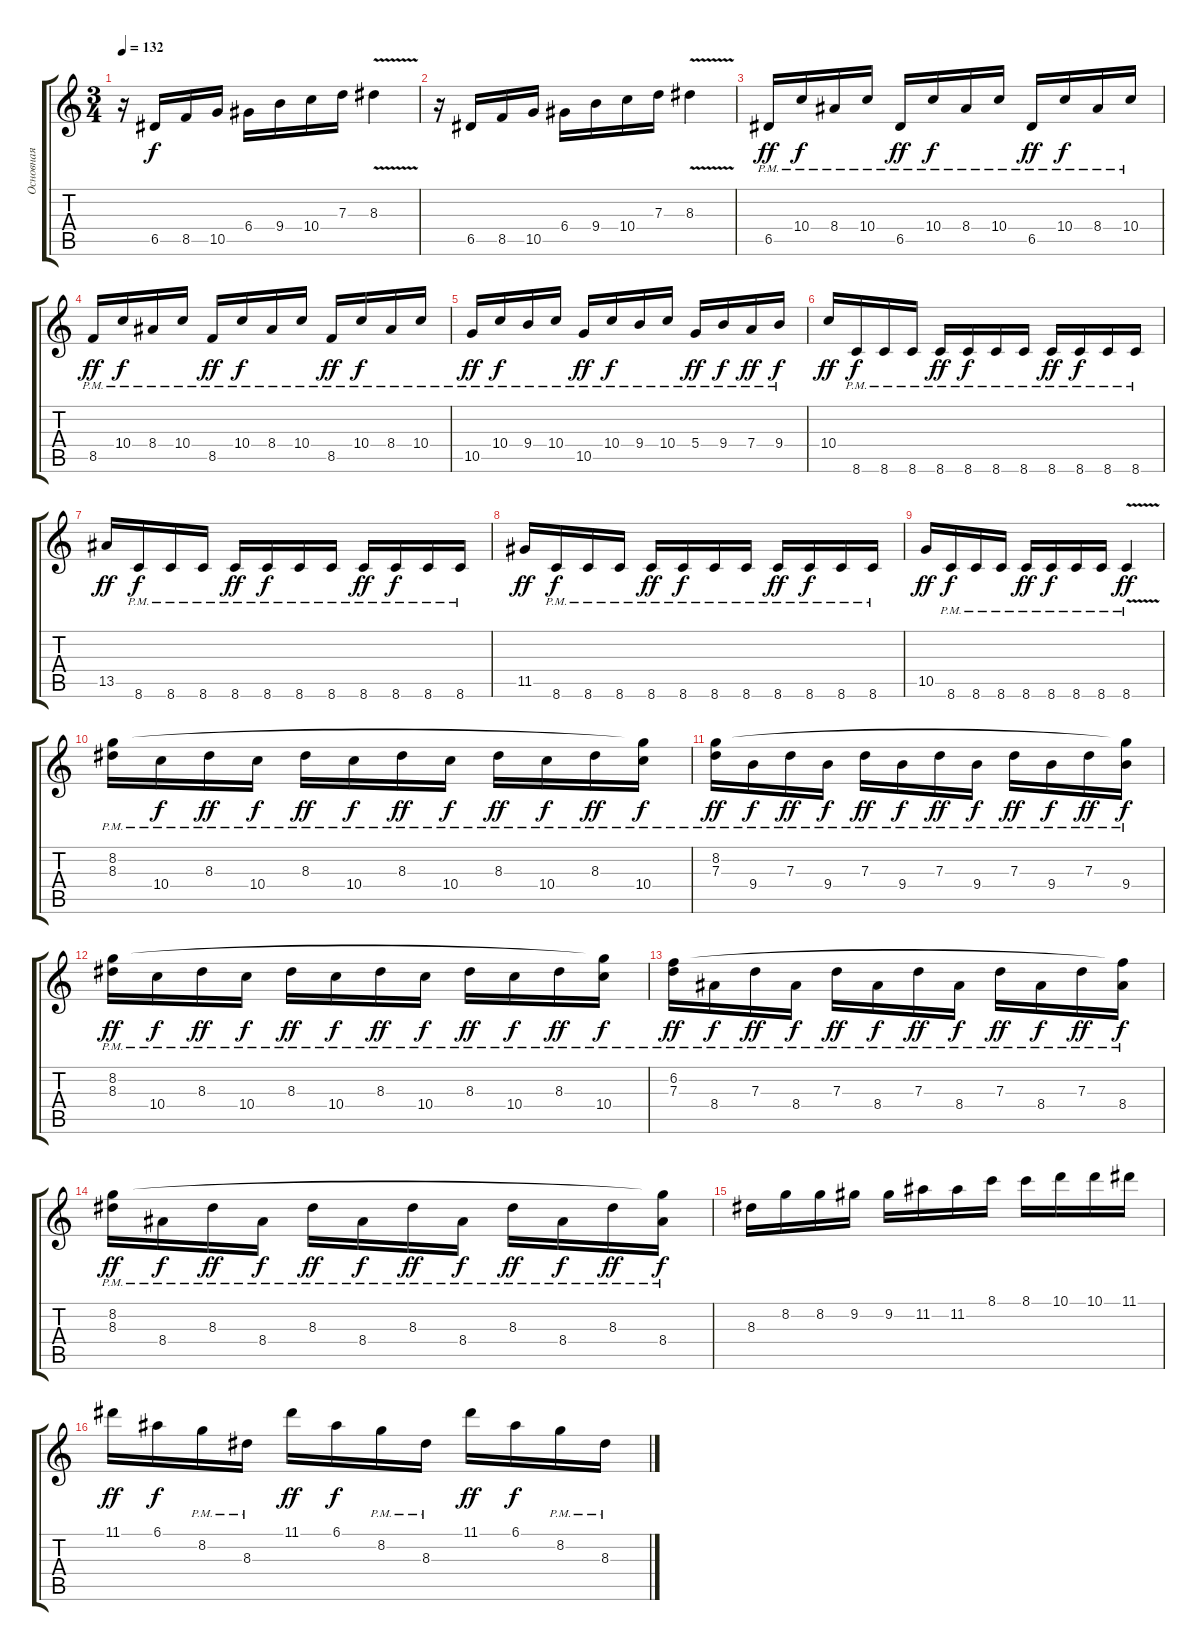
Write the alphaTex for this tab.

\track ("Основная" "Основная") {instrument acousticguitarsteel}
\staff {score tabs}
\tuning (E4 B3 G3 D3 A2 E2) {hide}
\ts (3 4)
\tempo 132
\clef g2
\ks c
r.16{dy f} 6.5.16 8.5.16 10.5.16 6.4.16 9.4.16 10.4.16 7.3.16 8.3{v}.4 |
r.16 6.5.16 8.5.16 10.5.16 6.4.16 9.4.16 10.4.16 7.3.16 8.3{v}.4 |
6.5{pm}.16{dy ff} 10.4{pm}.16{dy f} 8.4{pm}.16 10.4{pm}.16 6.5{pm}.16{dy ff} 10.4{pm}.16{dy f} 8.4{pm}.16 10.4{pm}.16 6.5{pm}.16{dy ff} 10.4{pm}.16{dy f} 8.4{pm}.16 10.4{pm}.16 |
8.5{pm}.16{dy ff} 10.4{pm}.16{dy f} 8.4{pm}.16 10.4{pm}.16 8.5{pm}.16{dy ff} 10.4{pm}.16{dy f} 8.4{pm}.16 10.4{pm}.16 8.5{pm}.16{dy ff} 10.4{pm}.16{dy f} 8.4{pm}.16 10.4{pm}.16 |
10.5{pm}.16{dy ff} 10.4{pm}.16{dy f} 9.4{pm}.16 10.4{pm}.16 10.5{pm}.16{dy ff} 10.4{pm}.16{dy f} 9.4{pm}.16 10.4{pm}.16 5.4{pm}.16{dy ff} 9.4{pm}.16{dy f} 7.4{pm}.16{dy ff} 9.4{pm}.16{dy f} |
10.4.16{dy ff} 8.6{pm}.16{dy f} 8.6{pm}.16 8.6{pm}.16 8.6{pm}.16{dy ff} 8.6{pm}.16{dy f} 8.6{pm}.16 8.6{pm}.16 8.6{pm}.16{dy ff} 8.6{pm}.16{dy f} 8.6{pm}.16 8.6{pm}.16 |
13.5.16{dy ff} 8.6{pm}.16{dy f} 8.6{pm}.16 8.6{pm}.16 8.6{pm}.16{dy ff} 8.6{pm}.16{dy f} 8.6{pm}.16 8.6{pm}.16 8.6{pm}.16{dy ff} 8.6{pm}.16{dy f} 8.6{pm}.16 8.6{pm}.16 |
11.5.16{dy ff} 8.6{pm}.16{dy f} 8.6{pm}.16 8.6{pm}.16 8.6{pm}.16{dy ff} 8.6{pm}.16{dy f} 8.6{pm}.16 8.6{pm}.16 8.6{pm}.16{dy ff} 8.6{pm}.16{dy f} 8.6{pm}.16 8.6{pm}.16 |
10.5.16{dy ff} 8.6{pm}.16{dy f} 8.6{pm}.16 8.6{pm}.16 8.6{pm}.16{dy ff} 8.6{pm}.16{dy f} 8.6{pm}.16 8.6{pm}.16 8.6{v pm}.4{dy ff} |
(8.2 8.3{pm}).16 10.4{pm}.16{dy f} 8.3{pm}.16{dy ff} 10.4{pm}.16{dy f} 8.3{pm}.16{dy ff} 10.4{pm}.16{dy f} 8.3{pm}.16{dy ff} 10.4{pm}.16{dy f} 8.3{pm}.16{dy ff} 10.4{pm}.16{dy f} 8.3{pm}.16{dy ff} (8.2{t} 10.4{pm}).16{dy f} |
(8.2 7.3{pm}).16{dy ff} 9.4{pm}.16{dy f} 7.3{pm}.16{dy ff} 9.4{pm}.16{dy f} 7.3{pm}.16{dy ff} 9.4{pm}.16{dy f} 7.3{pm}.16{dy ff} 9.4{pm}.16{dy f} 7.3{pm}.16{dy ff} 9.4{pm}.16{dy f} 7.3{pm}.16{dy ff} (8.2{t} 9.4{pm}).16{dy f} |
(8.2 8.3{pm}).16{dy ff} 10.4{pm}.16{dy f} 8.3{pm}.16{dy ff} 10.4{pm}.16{dy f} 8.3{pm}.16{dy ff} 10.4{pm}.16{dy f} 8.3{pm}.16{dy ff} 10.4{pm}.16{dy f} 8.3{pm}.16{dy ff} 10.4{pm}.16{dy f} 8.3{pm}.16{dy ff} (8.2{t} 10.4{pm}).16{dy f} |
(6.2 7.3{pm}).16{dy ff} 8.4{pm}.16{dy f} 7.3{pm}.16{dy ff} 8.4{pm}.16{dy f} 7.3{pm}.16{dy ff} 8.4{pm}.16{dy f} 7.3{pm}.16{dy ff} 8.4{pm}.16{dy f} 7.3{pm}.16{dy ff} 8.4{pm}.16{dy f} 7.3{pm}.16{dy ff} (6.2{t} 8.4{pm}).16{dy f} |
(8.2 8.3{pm}).16{dy ff} 8.4{pm}.16{dy f} 8.3{pm}.16{dy ff} 8.4{pm}.16{dy f} 8.3{pm}.16{dy ff} 8.4{pm}.16{dy f} 8.3{pm}.16{dy ff} 8.4{pm}.16{dy f} 8.3{pm}.16{dy ff} 8.4{pm}.16{dy f} 8.3{pm}.16{dy ff} (8.2{t} 8.4{pm}).16{dy f} |
8.3.16 8.2.16 8.2.16 9.2.16 9.2.16 11.2.16 11.2.16 8.1.16 8.1.16 10.1.16 10.1.16 11.1.16 |
11.1.16{dy ff} 6.1.16{dy f} 8.2{pm}.16 8.3{pm}.16 11.1.16{dy ff} 6.1.16{dy f} 8.2{pm}.16 8.3{pm}.16 11.1.16{dy ff} 6.1.16{dy f} 8.2{pm}.16 8.3{pm}.16
